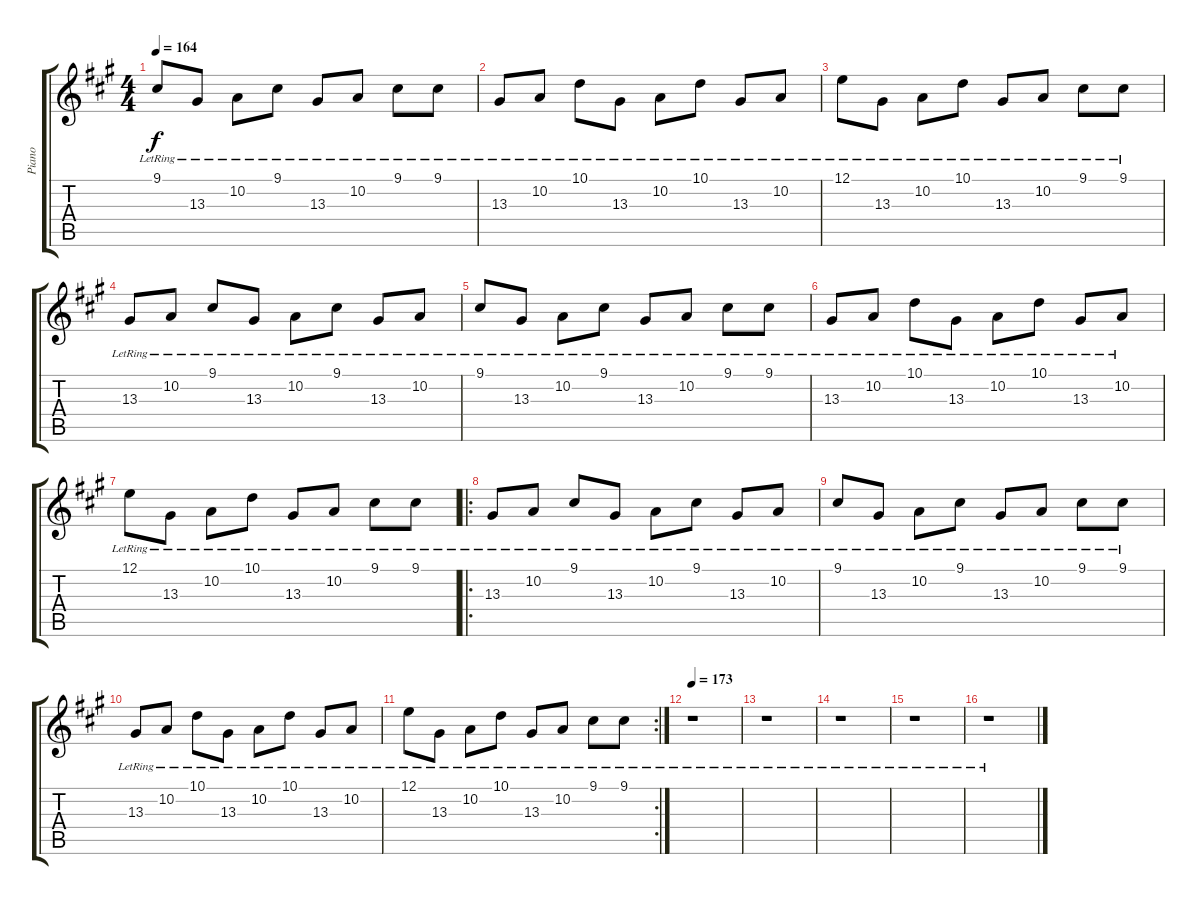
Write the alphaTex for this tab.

\track ("Piano" "Piano") {instrument acousticgrandpiano}
\staff {score tabs}
\tuning (E4 B3 G3 D3 A2 E2) {hide}
\ts (4 4)
\tempo 164
\clef g2
\ks a
9.1{lr}.8{dy f} 13.3{lr}.8 10.2{lr}.8 9.1{lr}.8 13.3{lr}.8 10.2{lr}.8 9.1{lr}.8 9.1{lr}.8 |
13.3{lr}.8 10.2{lr}.8 10.1{lr}.8 13.3{lr}.8 10.2{lr}.8 10.1{lr}.8 13.3{lr}.8 10.2{lr}.8 |
12.1{lr}.8 13.3{lr}.8 10.2{lr}.8 10.1{lr}.8 13.3{lr}.8 10.2{lr}.8 9.1{lr}.8 9.1{lr}.8 |
13.3{lr}.8 10.2{lr}.8 9.1{lr}.8 13.3{lr}.8 10.2{lr}.8 9.1{lr}.8 13.3{lr}.8 10.2{lr}.8 |
9.1{lr}.8 13.3{lr}.8 10.2{lr}.8 9.1{lr}.8 13.3{lr}.8 10.2{lr}.8 9.1{lr}.8 9.1{lr}.8 |
13.3{lr}.8 10.2{lr}.8 10.1{lr}.8 13.3{lr}.8 10.2{lr}.8 10.1{lr}.8 13.3{lr}.8 10.2{lr}.8 |
12.1{lr}.8 13.3{lr}.8 10.2{lr}.8 10.1{lr}.8 13.3{lr}.8 10.2{lr}.8 9.1{lr}.8 9.1{lr}.8 |
\ro
13.3{lr}.8 10.2{lr}.8 9.1{lr}.8 13.3{lr}.8 10.2{lr}.8 9.1{lr}.8 13.3{lr}.8 10.2{lr}.8 |
9.1{lr}.8 13.3{lr}.8 10.2{lr}.8 9.1{lr}.8 13.3{lr}.8 10.2{lr}.8 9.1{lr}.8 9.1{lr}.8 |
13.3{lr}.8 10.2{lr}.8 10.1{lr}.8 13.3{lr}.8 10.2{lr}.8 10.1{lr}.8 13.3{lr}.8 10.2{lr}.8 |
\rc 2
12.1{lr}.8 13.3{lr}.8 10.2{lr}.8 10.1{lr}.8 13.3{lr}.8 10.2{lr}.8 9.1{lr}.8 9.1{lr}.8 |
\tempo 173
r.1 |
r.1 |
r.1 |
r.1 |
r.1
